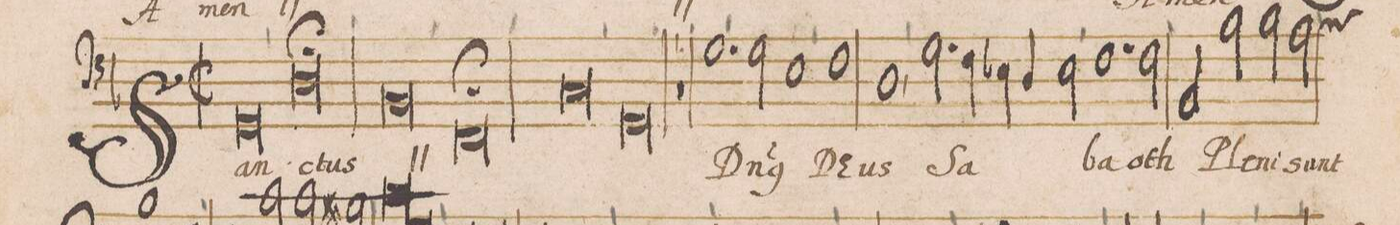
**kern	**text
*I"BASVS	*
*clefF4	*
*k[b-]	*
*met(C|)	*
*M2/1	*
0GG,	San-
=2-	=2-
0D;,	-ctus
=3||	=3||
*	*ij
0BB-,	San-
=4-	=4-
0FF;,	-ctus
=5||	=5||
0C,	San-
=6-	=6-
0GG	-ctus
*	*Xij
=7-	=7-
1r	.
1.G,	D(o-
=8-	=8-
*2\right	*
2G\	-mi-
1E,	-nus)
=9-	=9-
1F	DE-
1D,	-us
=10-	=10-
2.G\	Sa-
4F\	.
4E-X\	.
4D/	.
2E-\,	.
=11-	=11-
1.F	.
2F\	-ba-
=12-	=12-
2BB-/	-oth
2B-\	Ple-
2B-\	-ni
2A\	sunt
*custos:B	*
=13-	=13-
*-	*-
